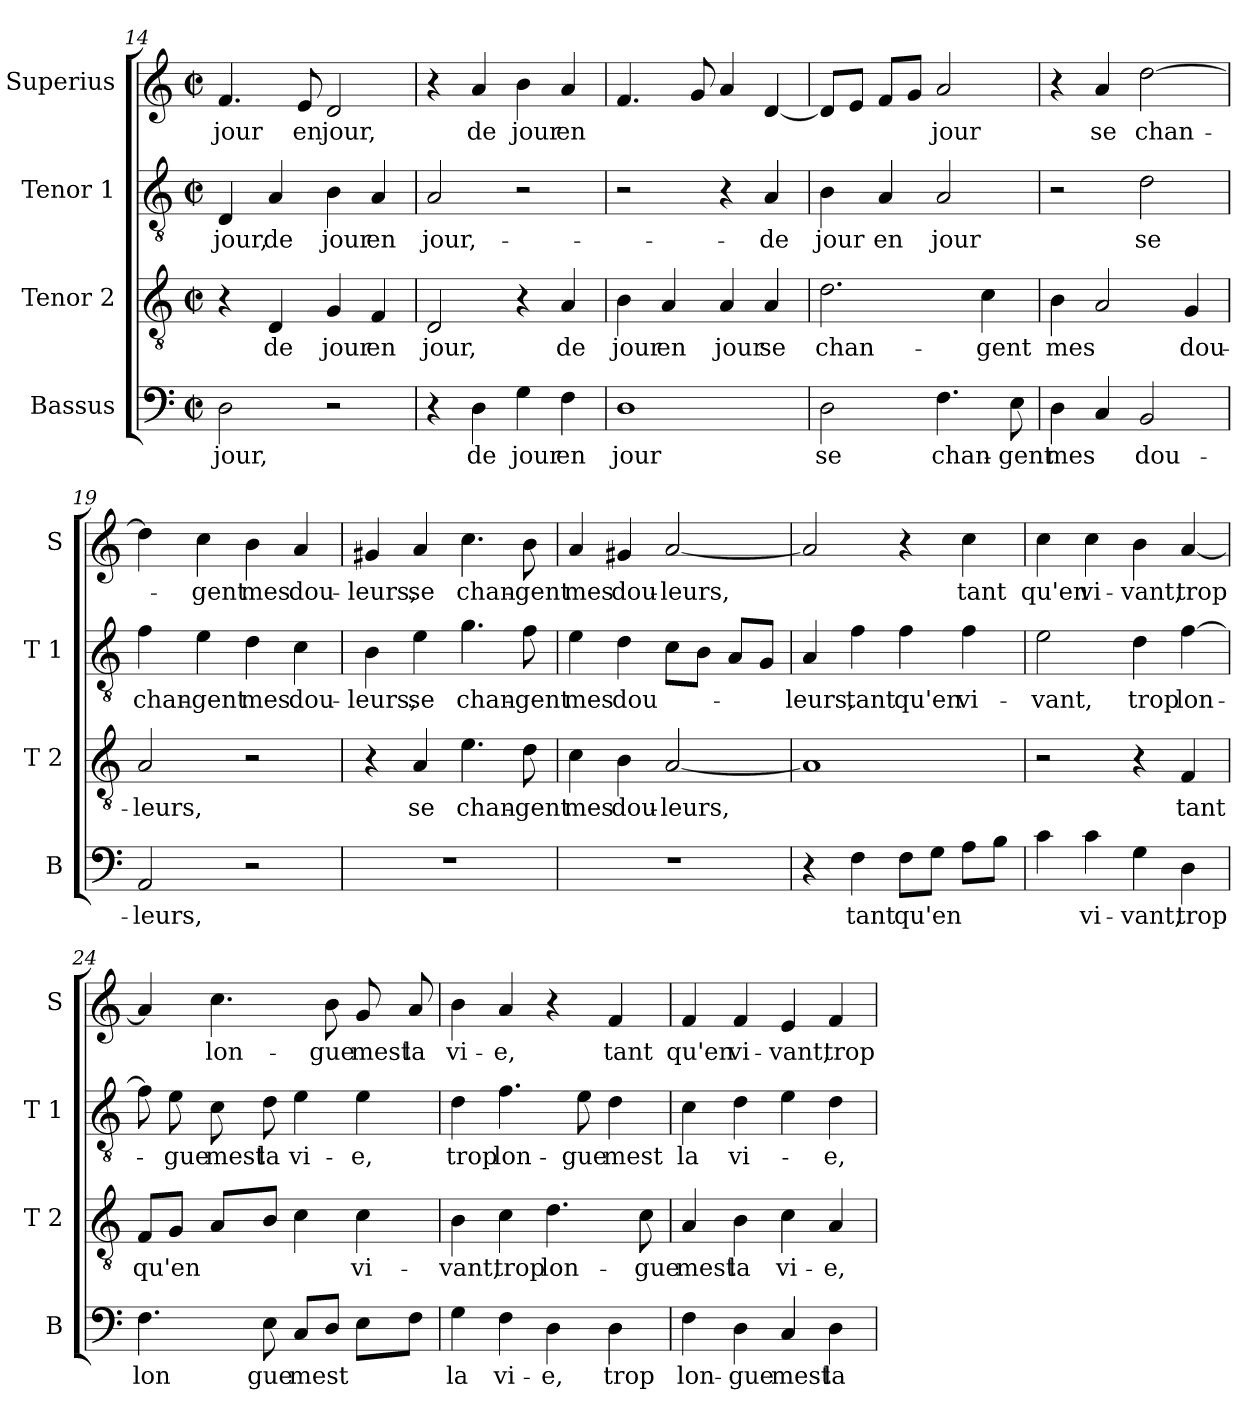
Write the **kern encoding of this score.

**kern	**text	**kern	**text	**kern	**text	**kern	**text
*part4	*part4	*part3	*part3	*part2	*part2	*part1	*part1
*staff4	*staff4	*staff3	*staff3	*staff2	*staff2	*staff1	*staff1
*I"Bassus	*	*I"Tenor 2	*	*I"Tenor 1	*	*I"Superius	*
*I'B	*	*I'T 2	*	*I'T 1	*	*I'S	*
*clefF4	*	*clefGv2	*	*clefGv2	*	*clefG2	*
*k[]	*	*k[]	*	*k[]	*	*k[]	*
*C:	*	*C:	*	*C:	*	*C:	*
*M2/2	*	*M2/2	*	*M2/2	*	*M2/2	*
*met(c|)	*	*met(c|)	*	*met(c|)	*	*met(c|)	*
=14	=14	=14	=14	=14	=14	=14	=14
2D\	jour,	4r	.	4D/	jour,	4.f/	jour
.	.	4D/	de	4A/	de	.	.
.	.	.	.	.	.	8e/	en
2r	.	4G/	jour	4B\	jour	2d/	jour,
.	.	4F/	en	4A/	en	.	.
=15	=15	=15	=15	=15	=15	=15	=15
4r	.	2D/	jour,	2A/	jour,-	4r	.
4D\	de	.	.	.	.	4a/	de
4G\	jour	4r	.	2r	.	4b\	jour
4F\	en	4A/	de	.	.	4a/	en
!!LO:PB:g=z
=16	=16	=16	=16	=16	=16	=16	=16
1D	jour	4B\	jour	2r	.	4.f/	.
.	.	4A/	en	.	.	.	.
.	.	.	.	.	.	8g/	.
.	.	4A/	jour	4r	.	4a/	.
.	.	4A/	se	4A/	-de	[4d/	.
=17	=17	=17	=17	=17	=17	=17	=17
2D\	se	2.d\	chan-	4B\	jour	8d/L]	.
.	.	.	.	.	.	8e/J	.
.	.	.	.	4A/	en	8f/L	.
.	.	.	.	.	.	8g/J	.
4.F\	chan-	.	.	2A/	jour	2a/	jour
.	.	4c\	-gent	.	.	.	.
8E\	-gent	.	.	.	.	.	.
=18	=18	=18	=18	=18	=18	=18	=18
4D\	mes	4B\	mes	2r	.	4r	.
4C/	.	2A/	.	.	.	4a/	se
2BB/	dou-	.	.	2d\	se	[2dd\	chan-
.	.	4G/	dou-	.	.	.	.
=19	=19	=19	=19	=19	=19	=19	=19
2AA/	-leurs,	2A/	-leurs,	4f\	chan-	4dd\]	.
.	.	.	.	4e\	-gent	4cc\	-gent
2r	.	2r	.	4d\	mes	4b\	mes
.	.	.	.	4c\	dou-	4a/	dou-
=20	=20	=20	=20	=20	=20	=20	=20
1r	.	4r	.	4B\	-leurs,	4g#X/	-leurs,
.	.	4A/	se	4e\	se	4a/	se
.	.	4.e\	chan-	4.g\	chan-	4.cc\	chan-
.	.	8d\	-gent	8f\	-gent	8b\	-gent
!!LO:LB:g=z
=21	=21	=21	=21	=21	=21	=21	=21
1r	.	4c\	mes	4e\	mes	4a/	mes
.	.	4B\	dou-	4d\	dou-	4g#X/	dou-
.	.	[2A/	-leurs,	8c\L	.	[2a/	-leurs,
.	.	.	.	8B\J	.	.	.
.	.	.	.	8A/L	.	.	.
.	.	.	.	8G/J	.	.	.
=22	=22	=22	=22	=22	=22	=22	=22
4r	.	1A]	.	4A/	-leurs,	2a/]	.
4F\	tant	.	.	4f\	tant	.	.
8F\L	qu'en	.	.	4f\	qu'en	4r	.
8G\J	.	.	.	.	.	.	.
8A\L	.	.	.	4f\	vi-	4cc\	tant
8B\J	.	.	.	.	.	.	.
=23	=23	=23	=23	=23	=23	=23	=23
4c\	.	2r	.	2e\	-vant,	4cc\	qu'en
4c\	vi-	.	.	.	.	4cc\	vi-
4G\	-vant,	4r	.	4d\	trop	4b\	-vant,
4D\	trop	4F/	tant	[4f\	lon-	[4a/	trop
=24	=24	=24	=24	=24	=24	=24	=24
4.F\	lon	8F/L	qu'en	8f\]	.	4a/]	.
.	.	8G/J	.	8e\	-gue	.	.
.	.	8A/L	.	8c\	mest	4.cc\	lon-
8E\	gue	8B/J	.	8d\	la	.	.
8C/L	mest	4c\	.	4e\	vi-	.	.
8D/J	.	.	.	.	.	8b\	-gue
8E\L	.	4c\	vi-	4e\	-e,	8g/	mest
8F\J	.	.	.	.	.	8a/	la
=25	=25	=25	=25	=25	=25	=25	=25
4G\	la	4B\	-vant,	4d\	trop	4b\	vi-
4F\	vi-	4c\	trop	4.f\	lon-	4a/	-e,
4D\	-e,	4.d\	lon-	.	.	4r	.
.	.	.	.	8e\	-gue	.	.
4D\	trop	.	.	4d\	mest	4f/	tant
.	.	8c\	-gue	.	.	.	.
!!LO:LB:g=z
=26	=26	=26	=26	=26	=26	=26	=26
4F\	lon-	4A/	mest	4c\	la	4f/	qu'en
4D\	-gue	4B\	la	4d\	vi-	4f/	vi-
4C/	mest	4c\	vi-	4e\	.	4e/	-vant,
4D\	la	4A/	-e,	4d\	-e,	4f/	trop
=	=	=	=	=	=	=	=
*-	*-	*-	*-	*-	*-	*-	*-
